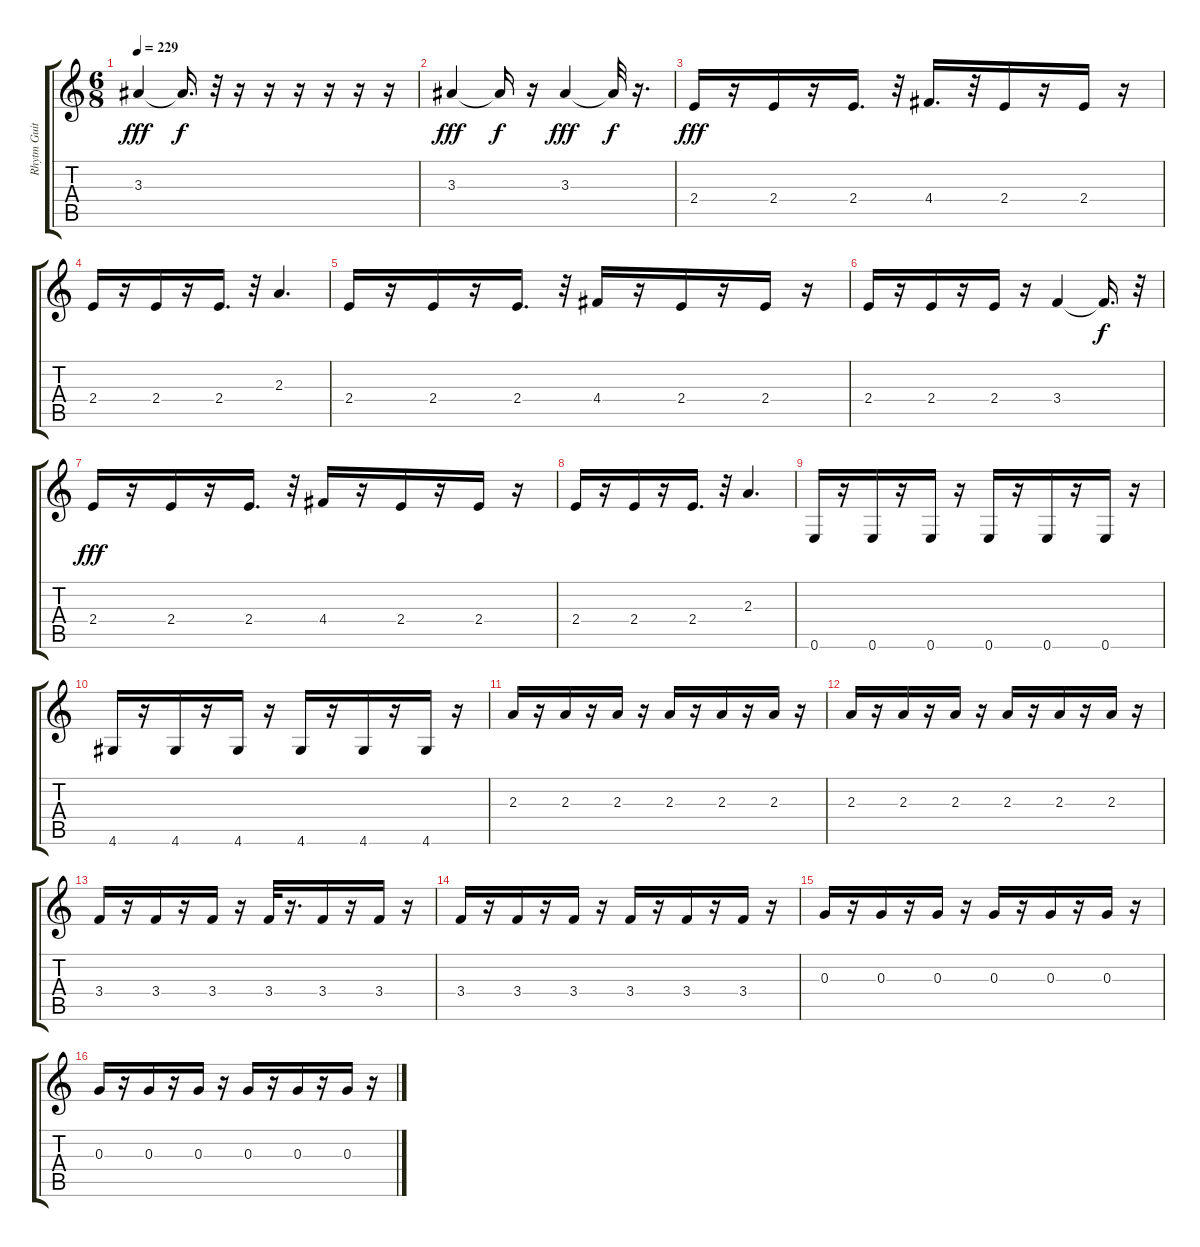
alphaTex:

\track ("Rhytm Guitar2" "Rhytm Guit") {instrument overdrivenguitar}
\staff {score tabs}
\tuning (E4 B3 G3 D3 A2 E2) {hide}
\ts (6 8)
\tempo 229
\clef g2
\ks c
3.3.4{dy fff} 3.3{t}.16{d dy f} r.32 r.16 r.16 r.16 r.16 r.16 r.16 |
3.3.4{dy fff} 3.3{t}.16{dy f} r.16 3.3.4{dy fff} 3.3{t}.32{dy f} r.16{d} |
2.4.16{dy fff} r.16 2.4.16 r.16 2.4.16{d} r.32 4.4.16{d} r.32 2.4.16 r.16 2.4.16 r.16 |
2.4.16 r.16 2.4.16 r.16 2.4.16{d} r.32 2.3.4{d} |
2.4.16 r.16 2.4.16 r.16 2.4.16{d} r.32 4.4.16 r.16 2.4.16 r.16 2.4.16 r.16 |
2.4.16 r.16 2.4.16 r.16 2.4.16 r.16 3.4.4 3.4{t}.16{d dy f} r.32 |
2.4.16{dy fff} r.16 2.4.16 r.16 2.4.16{d} r.32 4.4.16 r.16 2.4.16 r.16 2.4.16 r.16 |
2.4.16 r.16 2.4.16 r.16 2.4.16{d} r.32 2.3.4{d} |
0.6.16 r.16 0.6.16 r.16 0.6.16 r.16 0.6.16 r.16 0.6.16 r.16 0.6.16 r.16 |
4.6.16 r.16 4.6.16 r.16 4.6.16 r.16 4.6.16 r.16 4.6.16 r.16 4.6.16 r.16 |
2.3.16 r.16 2.3.16 r.16 2.3.16 r.16 2.3.16 r.16 2.3.16 r.16 2.3.16 r.16 |
2.3.16 r.16 2.3.16 r.16 2.3.16 r.16 2.3.16 r.16 2.3.16 r.16 2.3.16 r.16 |
3.4.16 r.16 3.4.16 r.16 3.4.16 r.16 3.4.32 r.16{d} 3.4.16 r.16 3.4.16 r.16 |
3.4.16 r.16 3.4.16 r.16 3.4.16 r.16 3.4.16 r.16 3.4.16 r.16 3.4.16 r.16 |
0.3.16 r.16 0.3.16 r.16 0.3.16 r.16 0.3.16 r.16 0.3.16 r.16 0.3.16 r.16 |
0.3.16 r.16 0.3.16 r.16 0.3.16 r.16 0.3.16 r.16 0.3.16 r.16 0.3.16 r.16
